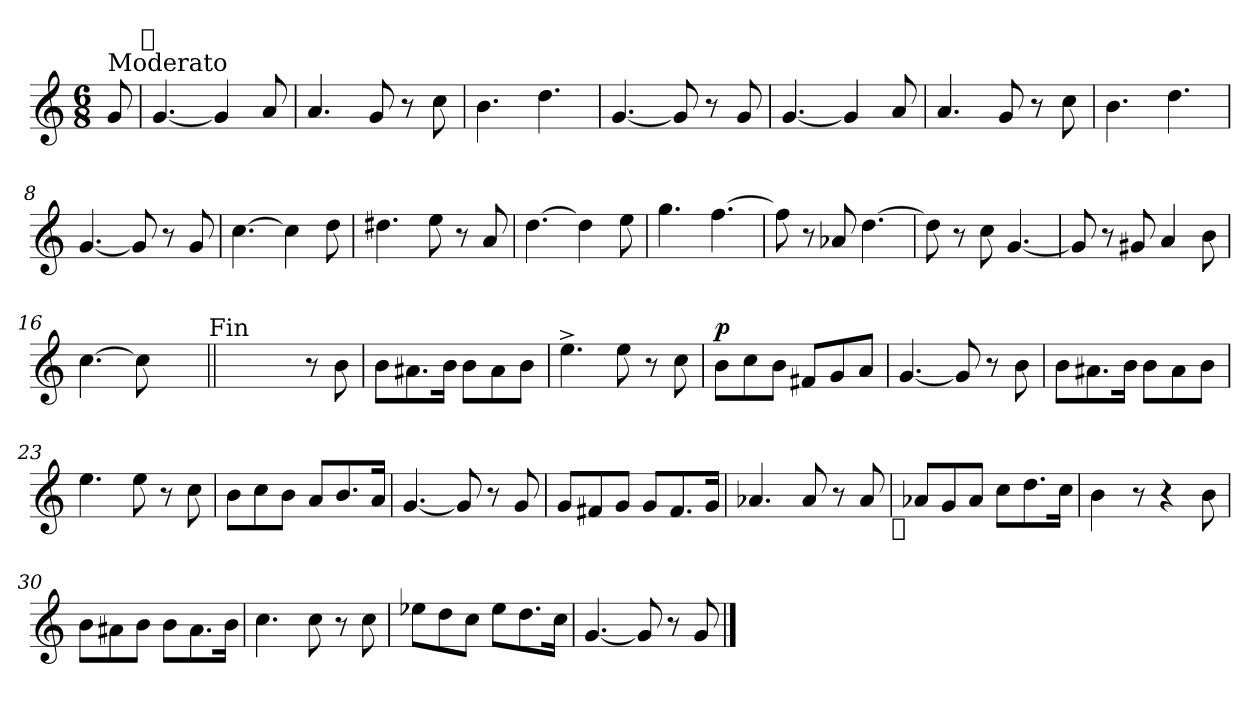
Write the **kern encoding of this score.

**kern	**dynam
*part1	*part1
*staff1	*staff1
*clefG2	*
*k[]	*
*C:	*
*M6/8	*
=	=
!LO:TX:a:t=Moderato	!
8g/	.
!LO:TX:a:t=𝄋	!
=1	=1
[4.g/	.
4g/]	.
8a/	.
=2	=2
4.a/	.
8g/	.
8r	.
8cc\	.
=3	=3
4.b\	.
4.dd\	.
=4	=4
[4.g/	.
8g/]	.
8r	.
8g/	.
=5	=5
[4.g/	.
4g/]	.
8a/	.
=6	=6
4.a/	.
8g/	.
8r	.
8cc\	.
=7	=7
4.b\	.
4.dd\	.
!!LO:LB:g=z
=8	=8
[4.g/	.
8g/]	.
8r	.
8g/	.
=9	=9
!	!LO:DY:a
[4.cc\	cresc.
4cc\]	.
8dd\	.
=10	=10
4.dd#X\	.
8ee\	.
8r	.
8a/	.
=11	=11
[4.dd\	.
4dd\]	.
8ee\	.
=12	=12
4.gg\	.
[4.ff\	.
=13	=13
8ff\]	.
8r	.
8a-X/	.
[4.dd\	.
=14	=14
8dd\]	.
8r	.
8cc\	.
[4.g/	.
!!LO:LB:g=z
=15	=15
8g/]	.
8r	.
8g#X/	.
4a/	.
8b\	.
=16	=16
[4.cc\	.
8cc\]	.
4ryy	.
!LO:TX:a:t=Fin	!
=17||	=17||
4.ryy	.
8ryy	.
8r	.
8b\	.
=18	=18
8b\L	.
8.a#X\	.
16b\Jk	.
8b\L	.
8a#\	.
8b\J	.
=19	=19
4.ee^>\	.
8ee\	.
8r	.
8cc\	.
=20	=20
!	!LO:DY:a
8b\L	p
8cc\	.
8b\J	.
8f#X/L	.
8g/	.
8a/J	.
=21	=21
[4.g/	.
8g/]	.
8r	.
8b\	.
!!LO:LB:g=z
=22	=22
8b\L	.
8.a#X\	.
16b\Jk	.
8b\L	.
8a#\	.
8b\J	.
=23	=23
4.ee\	.
8ee\	.
8r	.
8cc\	.
=24	=24
8b\L	.
8cc\	.
8b\J	.
8a/L	.
8.b/	.
16a/Jk	.
=25	=25
[4.g/	.
8g/]	.
8r	.
8g/	.
=26	=26
8g/L	.
8f#X/	.
8g/J	.
8g/L	.
8.f#/	.
16g/Jk	.
=27	=27
4.a-X/	.
8a-/	.
8r	.
8a-/	.
!LO:TX:b:t=𝄋	!
!!LO:LB:g=z
=28	=28
8a-X/L	.
8g/	.
8a-/J	.
8cc\L	.
8.dd\	.
16cc\Jk	.
=29	=29
4b\	.
8r	.
4r	.
8b\	.
=30	=30
8b\L	.
8a#X\	.
8b\J	.
8b\L	.
8.a#\	.
16b\Jk	.
=31	=31
4.cc\	.
8cc\	.
8r	.
8cc\	.
=32	=32
8ee-X\L	.
8dd\	.
8cc\J	.
8ee-\L	.
8.dd\	.
16cc\Jk	.
=33	=33
[4.g/	.
8g/]	.
8r	.
8g/	.
==	==
*-	*-
